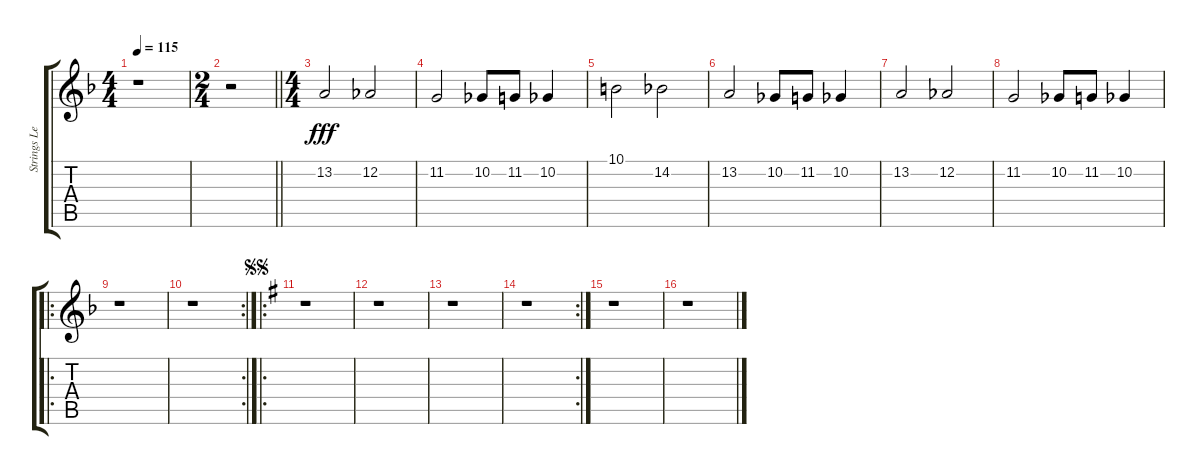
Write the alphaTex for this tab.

\track ("Strings Left" "Strings Le") {instrument stringensemble1}
\staff {score tabs}
\tuning (Db4 Ab3 E3 B2 Gb2 Db2) {hide}
\ts (4 4)
\tempo 115
\clef g2
\ks f
r.1{dy fff} |
\ts (2 4)
\barLineRight lightlight
r.2 |
\ts (4 4)
13.2.2 12.2.2 |
11.2.2 10.2.8 11.2.8 10.2.4 |
10.1.2 14.2.2 |
13.2.2 10.2.8 11.2.8 10.2.4 |
13.2.2 12.2.2 |
11.2.2 10.2.8 11.2.8 10.2.4 |
\ro
r.1 |
\rc 2
r.1 |
\ro
\jump segnosegno
\ks g
r.1 |
r.1 |
r.1 |
\rc 2
r.1 |
r.1 |
r.1
